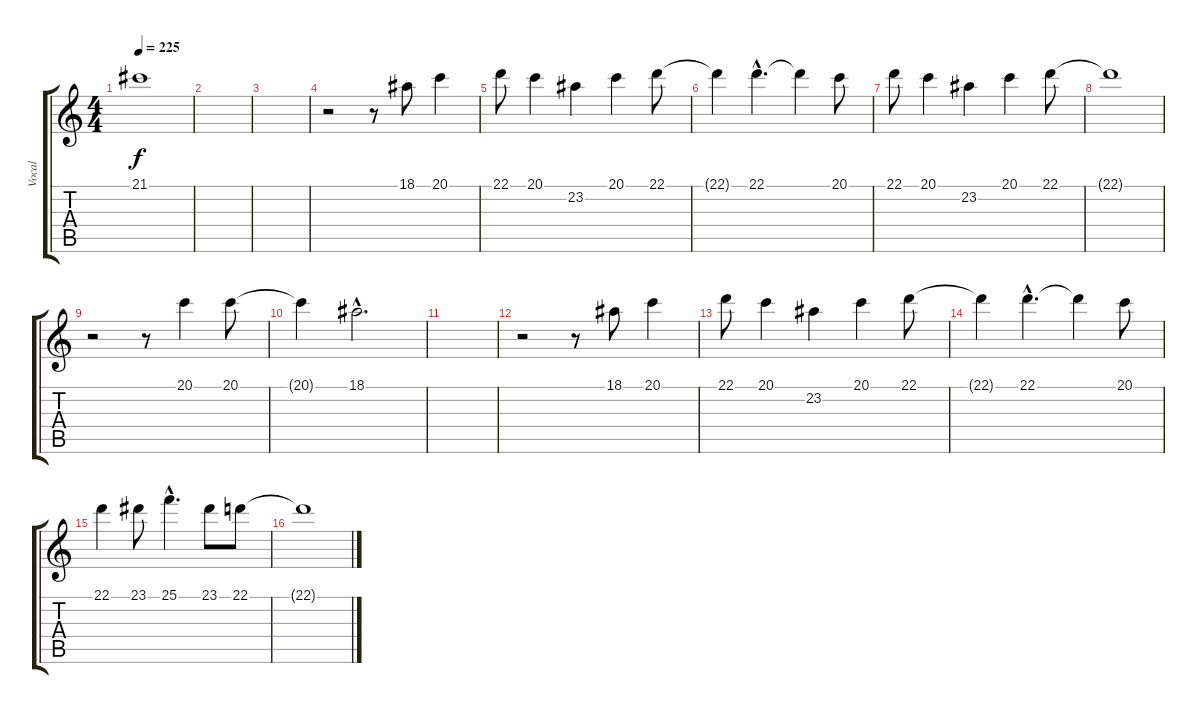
\track ("Vocal" "Vocal") {instrument fx5brightness}
\staff {score tabs}
\tuning (E4 B3 G3 D3 A2 E2) {hide}
\ts (4 4)
\tempo 225
\clef g2
\ks c
21.1{t}.1{dy f} |
|
|
r.2 r.8 18.1.8 20.1.4 |
22.1.8 20.1.4 23.2.4 20.1.4 22.1.8 |
22.1{t}.4 22.1{hac}.4{d} 22.1{t}.4 20.1.8 |
22.1.8 20.1.4 23.2.4 20.1.4 22.1.8 |
22.1{t}.1 |
r.2 r.8 20.1.4 20.1.8 |
20.1{t}.4 18.1{hac}.2{d} |
|
r.2 r.8 18.1.8 20.1.4 |
22.1.8 20.1.4 23.2.4 20.1.4 22.1.8 |
22.1{t}.4 22.1{hac}.4{d} 22.1{t}.4 20.1.8 |
22.1.4 23.1.8 25.1{hac}.4{d} 23.1.8 22.1.8 |
22.1{t}.1
